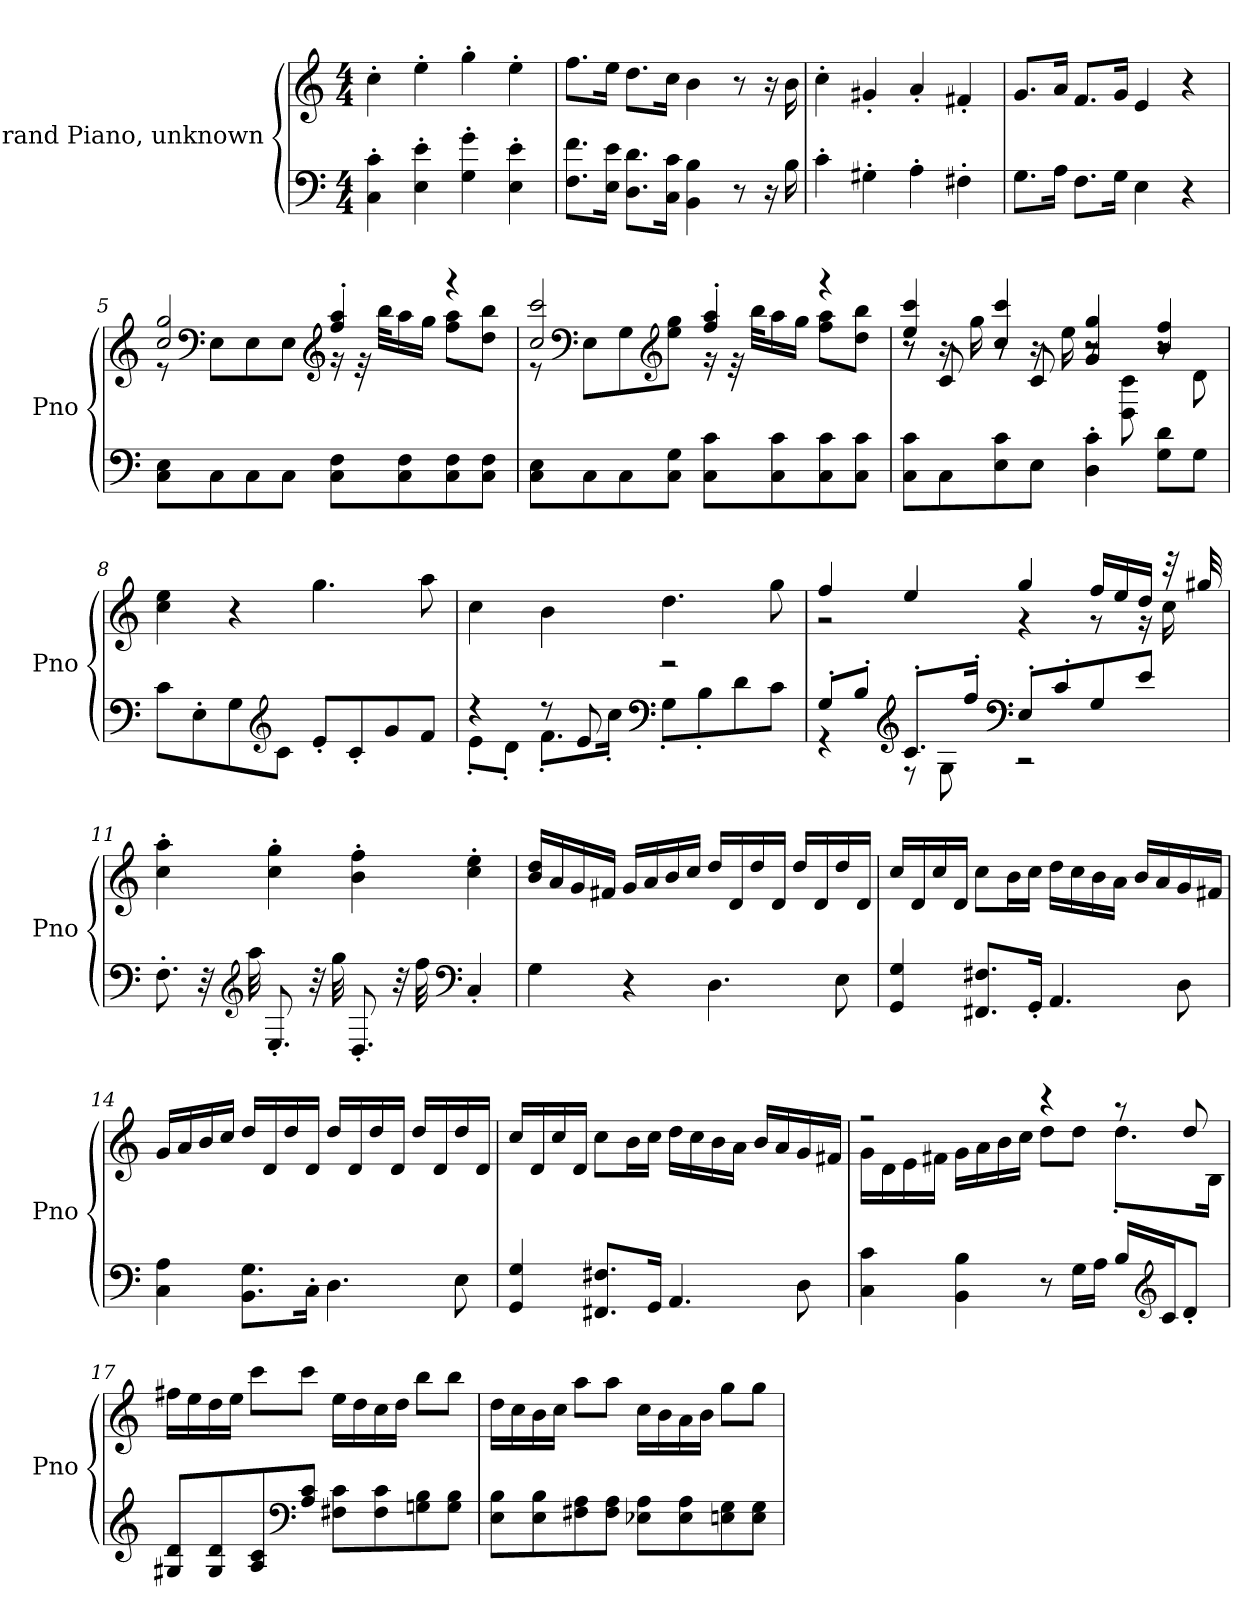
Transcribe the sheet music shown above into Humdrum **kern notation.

**kern	**kern
*part1	*part1
*staff2	*staff1
*I"Grand Piano, unknown	*
*I'Pno	*
*clefF4	*clefG2
*k[]	*k[]
*M4/4	*M4/4
*MM120	*MM120
=1	=1
4C\' 4c\'	4cc'\
4E\' 4e\'	4ee'\
4G\' 4g\'	4gg'\
4E\' 4e\'	4ee'\
=2	=2
8.F\ 8.f\L	8.ff\L
16E\ 16e\Jk	16ee\Jk
8.D\ 8.d\L	8.dd\L
16C\ 16c\Jk	16cc\Jk
4BB\ 4B\	4b\
8r	8r
16r	16r
16B\	16b\
=3	=3
4c'\	4cc'\
4G#X'\	4g#X'/
4A'\	4a'/
4F#X'\	4f#X'/
=4	=4
8.G\L	8.g/L
16A\Jk	16a/Jk
8.F\L	8.f/L
16G\Jk	16g/Jk
4E\	4e/
4r	4r
=5	=5
*	*^
8C\ 8E\L	2cc/ 2gg/	8r
*	*clefF4	*
8C\	.	8E\L
8C\	.	8E\
8C\J	.	8E\J
*	*clefG2	*
8C\ 8F\L	4ff/' 4aa/'	16r
.	.	32r
.	.	32bb\KLL
8C\ 8F\	.	16aa\
.	.	16gg\JJ
8C\ 8F\	4r	8ff\ 8aa\L
8C\ 8F\J	.	8dd\ 8bb\J
!!LO:LB:g=z	!!
=6	=6	=6
8C\ 8E\L	2cc/ 2ccc/	8r
*	*clefF4	*
8C\	.	8E\L
8C\	.	8G\
*	*clefG2	*
8C\ 8G\J	.	8ee\ 8gg\J
8C\ 8c\L	4ff/' 4aa/'	16r
.	.	32r
.	.	32bb\KLL
8C\ 8c\	.	16aa\
.	.	16gg\JJ
8C\ 8c\	4r	8ff\ 8aa\L
8C\ 8c\J	.	8dd\ 8bb\J
=7	=7	=7
*	*	*^
8C\ 8c\L	4ee/ 4ccc/	8r	8r
8C\	.	16r	8c/
.	.	16gg\	.
8E\ 8c\	4cc/ 4ccc/	8r	8r
8E\J	.	16r	8c/
.	.	16ee\	.
4D\' 4c\'	4g/ 4gg/	8r	2r
.	.	8D\ 8c\	.
8G\ 8d\L	4b/ 4ff/	8r	.
8G\J	.	8d\	.
*	*v	*v	*v
=8	=8
8c\L	4cc\ 4ee\
8E'\	.
8G\	4r
*clefG2	*
8c\J	.
8e'/L	4.gg\
8c'/	.
8g/	.
8f/J	8aa\
!!LO:LB:g=z
=9	=9
*^	*
4r	8e'\L	4cc\
.	8d'\J	.
8r	8.f'\L	4b\
8e/	.	.
.	16cc'\Jk	.
*clefF4	*	*
2r	8G'\L	4.dd\
.	8B'\	.
.	8d\	.
.	8c\J	8gg\
=10	=10	=10
*	*	*^
8G'/L	4r	4ff/	2r
8B'/J	.	.	.
*clefG2	*	*	*
8.c'/L	8r	4ee/	.
.	8G\	.	.
16ff'/Jk	.	.	.
*clefF4	*	*	*
8E'/L	2r	4gg/	4r
8c'/	.	.	.
8G/	.	16ff/LL	8r
.	.	16ee/	.
8e/J	.	16dd/JJ	16r
.	.	32r	16cc\
.	.	32gg#X/	.
*v	*v	*	*
*	*v	*v
=11	=11
8.F'\	4cc\' 4aa\'
32r	.
*clefG2	*
32aa\	.
8.E'/	4cc\' 4gg\'
32r	.
32gg\	.
8.D'/	4b\' 4ff\'
32r	.
32ff\	.
*clefF4	*
4C'/	4cc\' 4ee\'
!!LO:LB:g=z
=12	=12
4G\	16b/ 16dd/LL
.	16a/
.	16g/
.	16f#X/JJ
4r	16g/LL
.	16a/
.	16b/
.	16cc/JJ
4.D\	16dd/LL
.	16d/
.	16dd/
.	16d/JJ
.	16dd/LL
.	16d/
8E\	16dd/
.	16d/JJ
=13	=13
4GG/ 4G/	16cc/LL
.	16d/
.	16cc/
.	16d/JJ
8.FF#X/ 8.F#X/L	8cc\L
.	16b\L
16GG'/Jk	16cc\JJ
4.AA/	16dd\LL
.	16cc\
.	16b\
.	16a\JJ
.	16b/LL
.	16a/
8D\	16g/
.	16f#X/JJ
=14	=14
4C\ 4A\	16g/LL
.	16a/
.	16b/
.	16cc/JJ
8.BB\ 8.G\L	16dd/LL
.	16d/
.	16dd/
16C'\Jk	16d/JJ
4.D\	16dd/LL
.	16d/
.	16dd/
.	16d/JJ
.	16dd/LL
.	16d/
8E\	16dd/
.	16d/JJ
!!LO:LB:g=z
=15	=15
4GG/ 4G/	16cc/LL
.	16d/
.	16cc/
.	16d/JJ
8.FF#X/ 8.F#X/L	8cc\L
.	16b\L
16GG/Jk	16cc\JJ
4.AA/	16dd\LL
.	16cc\
.	16b\
.	16a\JJ
.	16b/LL
.	16a/
8D\	16g/
.	16f#X/JJ
=16	=16
*	*^
4C\ 4c\	2r	16g\LL
.	.	16d\
.	.	16e\
.	.	16f#X\JJ
4BB\ 4B\	.	16g\LL
.	.	16a\
.	.	16b\
.	.	16cc\JJ
8r	4r	8dd\L
16G\LL	.	8dd\J
16A\JJ	.	.
16B/LL	8r	8.dd'\L
*clefG2	*	*
16c/J	.	.
8d'/J	8dd/	.
.	.	16B\Jk
*	*v	*v
!!LO:LB:g=z
=17	=17
8G#X/ 8d/L	16ff#X\LL
.	16ee\
8G#/ 8d/	16dd\
.	16ee\JJ
8A/ 8c/	8ccc\L
*clefF4	*
8A/ 8c/J	8ccc\J
8F#X\ 8c\L	16ee\LL
.	16dd\
8F#\ 8c\	16cc\
.	16dd\JJ
8Gn\ 8B\	8bb\L
8G\ 8B\J	8bb\J
=18	=18
8E\ 8B\L	16dd\LL
.	16cc\
8E\ 8B\	16b\
.	16cc\JJ
8F#X\ 8A\	8aa\L
8F#\ 8A\J	8aa\J
8E-X\ 8A\L	16cc\LL
.	16b\
8E-\ 8A\	16a\
.	16b\JJ
8En\ 8G\	8gg\L
8E\ 8G\J	8gg\J
=	=
*-	*-
